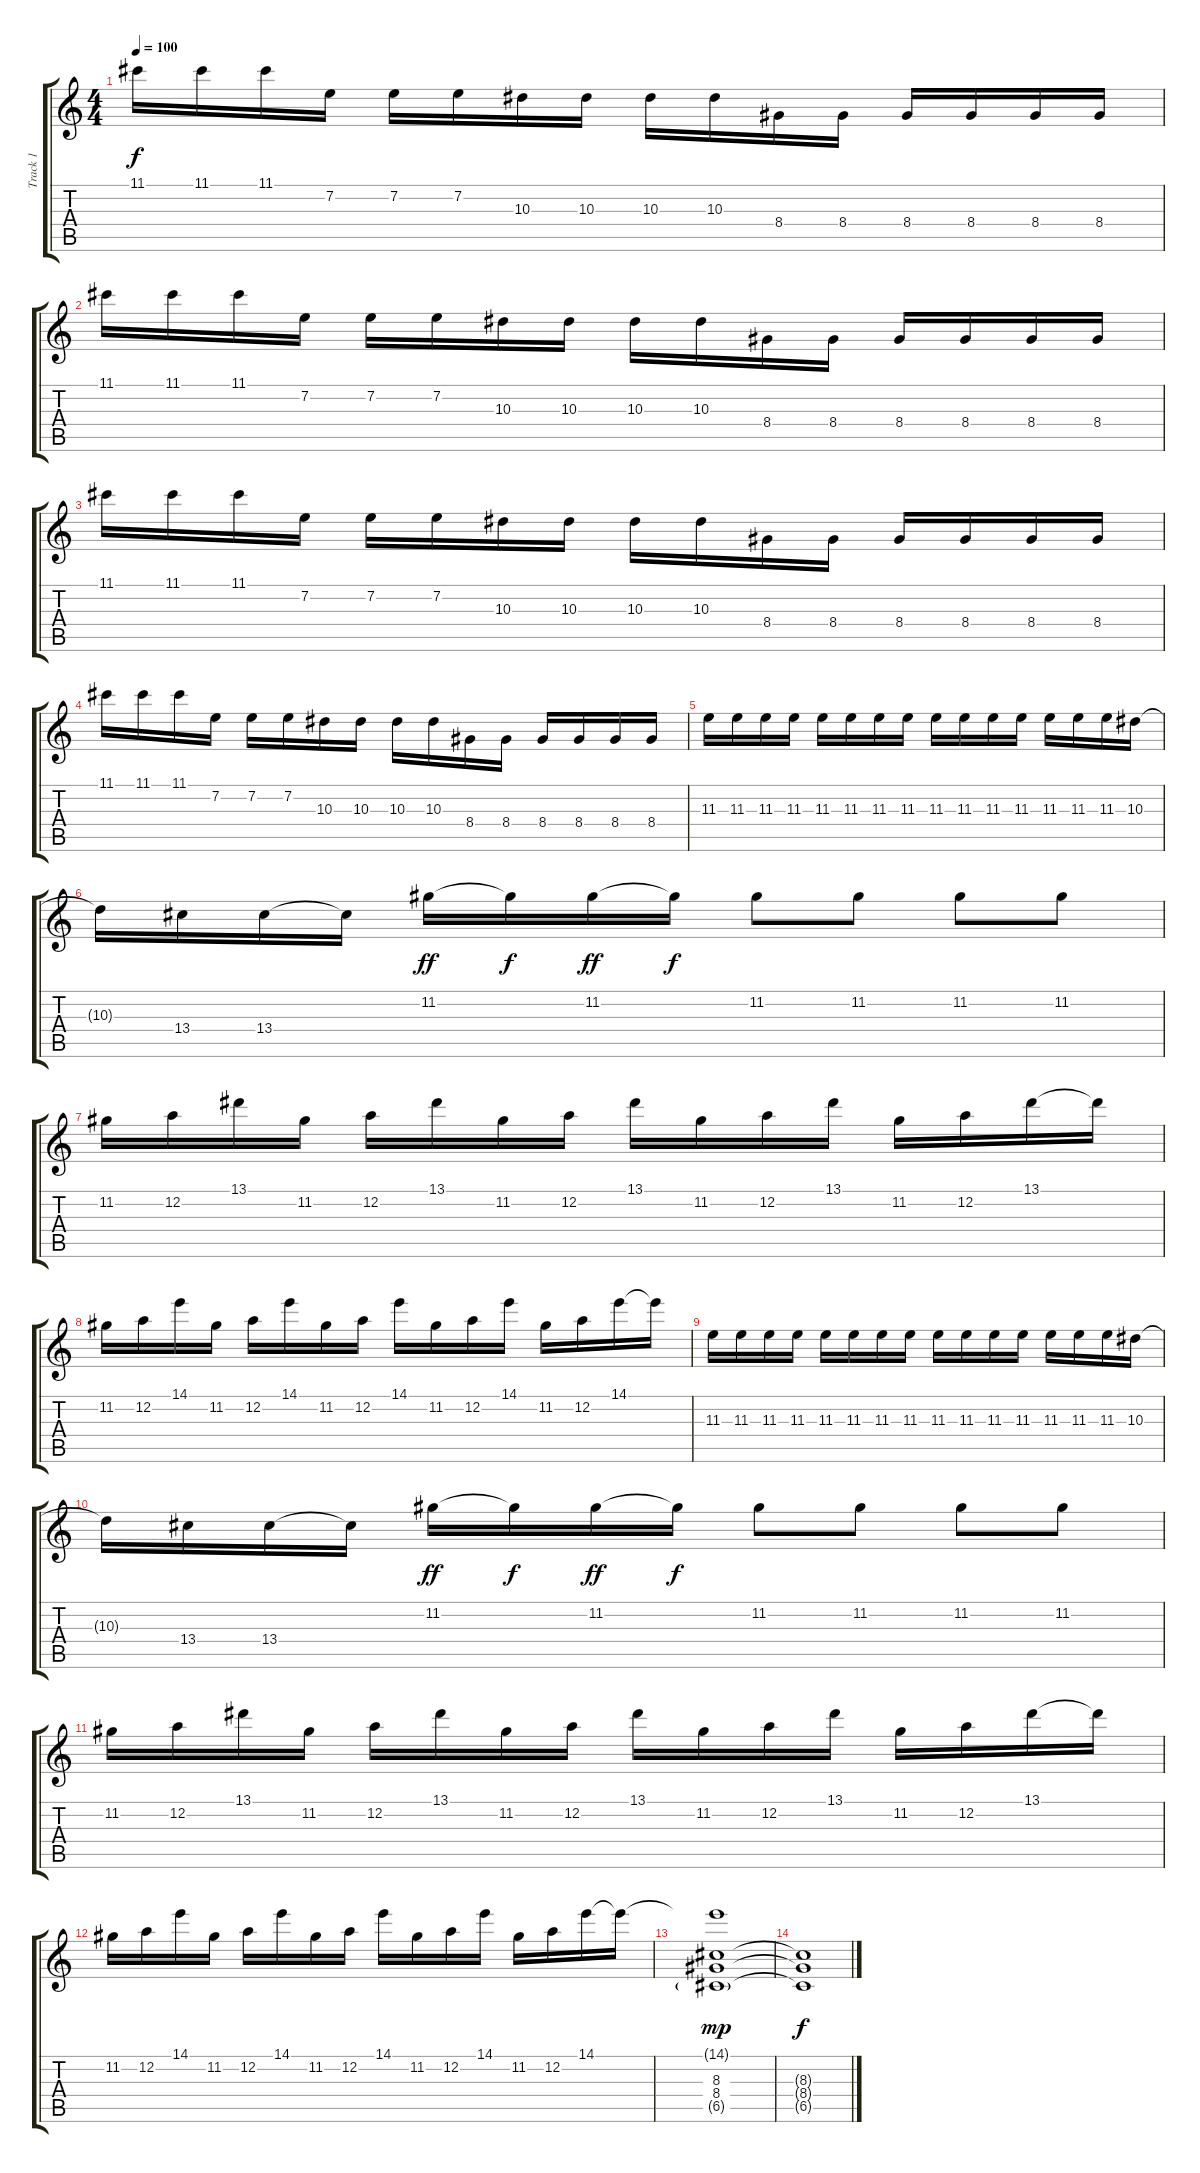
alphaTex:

\track ("Track 1" "Track 1") {instrument distortionguitar}
\staff {score tabs}
\tuning (D4 A3 F3 C3 G2 C2) {hide}
\ts (4 4)
\tempo 100
\clef g2
\ks c
11.1.16{dy f} 11.1.16 11.1.16 7.2.16 7.2.16 7.2.16 10.3.16 10.3.16 10.3.16 10.3.16 8.4.16 8.4.16 8.4.16 8.4.16 8.4.16 8.4.16 |
11.1.16 11.1.16 11.1.16 7.2.16 7.2.16 7.2.16 10.3.16 10.3.16 10.3.16 10.3.16 8.4.16 8.4.16 8.4.16 8.4.16 8.4.16 8.4.16 |
11.1.16 11.1.16 11.1.16 7.2.16 7.2.16 7.2.16 10.3.16 10.3.16 10.3.16 10.3.16 8.4.16 8.4.16 8.4.16 8.4.16 8.4.16 8.4.16 |
11.1.16 11.1.16 11.1.16 7.2.16 7.2.16 7.2.16 10.3.16 10.3.16 10.3.16 10.3.16 8.4.16 8.4.16 8.4.16 8.4.16 8.4.16 8.4.16 |
11.3.16 11.3.16 11.3.16 11.3.16 11.3.16 11.3.16 11.3.16 11.3.16 11.3.16 11.3.16 11.3.16 11.3.16 11.3.16 11.3.16 11.3.16 10.3.16 |
10.3{t}.16 13.4.16 13.4.16 13.4{t}.16 11.2.16{dy ff} 11.2{t}.16{dy f} 11.2.16{dy ff} 11.2{t}.16{dy f} 11.2.8 11.2.8 11.2.8 11.2.8 |
11.2.16 12.2.16 13.1.16 11.2.16 12.2.16 13.1.16 11.2.16 12.2.16 13.1.16 11.2.16 12.2.16 13.1.16 11.2.16 12.2.16 13.1.16 13.1{t}.16 |
11.2.16 12.2.16 14.1.16 11.2.16 12.2.16 14.1.16 11.2.16 12.2.16 14.1.16 11.2.16 12.2.16 14.1.16 11.2.16 12.2.16 14.1.16 14.1{t}.16 |
11.3.16 11.3.16 11.3.16 11.3.16 11.3.16 11.3.16 11.3.16 11.3.16 11.3.16 11.3.16 11.3.16 11.3.16 11.3.16 11.3.16 11.3.16 10.3.16 |
10.3{t}.16 13.4.16 13.4.16 13.4{t}.16 11.2.16{dy ff} 11.2{t}.16{dy f} 11.2.16{dy ff} 11.2{t}.16{dy f} 11.2.8 11.2.8 11.2.8 11.2.8 |
11.2.16 12.2.16 13.1.16 11.2.16 12.2.16 13.1.16 11.2.16 12.2.16 13.1.16 11.2.16 12.2.16 13.1.16 11.2.16 12.2.16 13.1.16 13.1{t}.16 |
11.2.16 12.2.16 14.1.16 11.2.16 12.2.16 14.1.16 11.2.16 12.2.16 14.1.16 11.2.16 12.2.16 14.1.16 11.2.16 12.2.16 14.1.16 14.1{t}.16 |
(14.1{t} 8.3 8.4 6.5{g}).1{dy mp volume 6} |
(8.3{t} 8.4{t} 6.5{t}).1{dy f}
